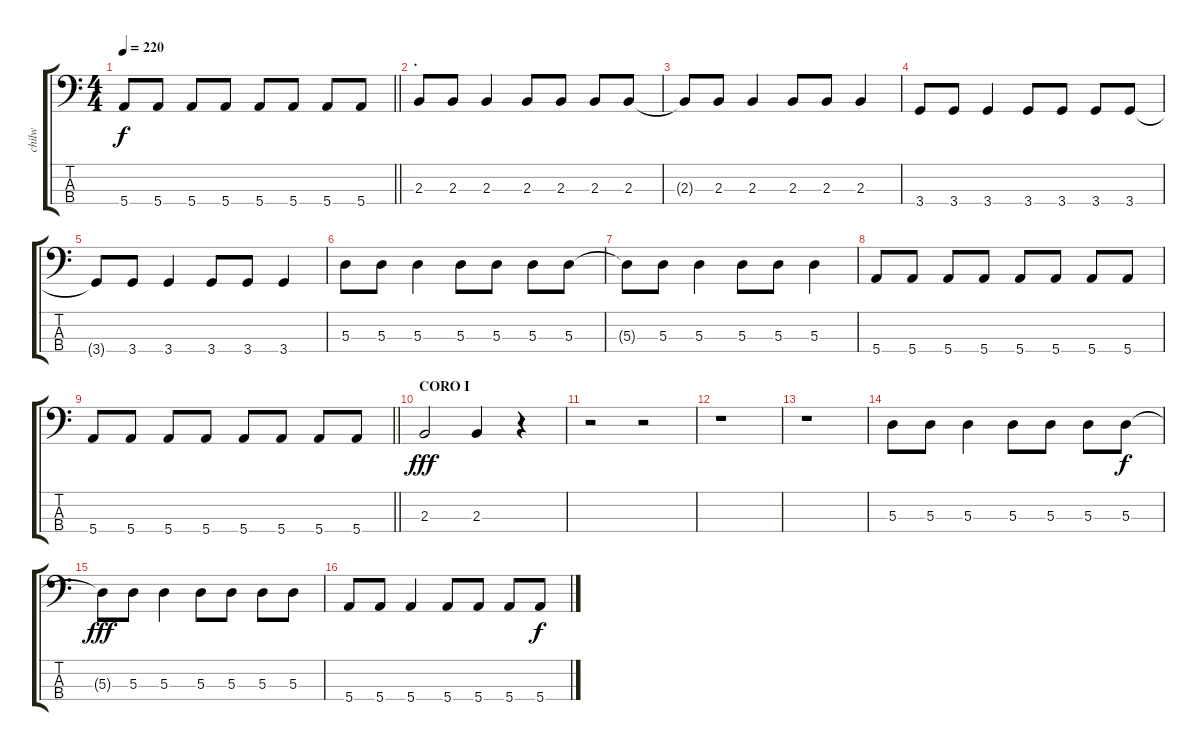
\track ("chilw" "chilw") {instrument electricbasspick}
\staff {score tabs}
\tuning (G2 D2 A1 E1) {hide}
\ts (4 4)
\tempo 220
\clef f4
\barLineRight lightlight
\ks c
5.4.8{dy f} 5.4.8 5.4.8 5.4.8 5.4.8 5.4.8 5.4.8 5.4.8 |
\section ("" ".")
2.3.8 2.3.8 2.3.4 2.3.8 2.3.8 2.3.8 2.3.8 |
2.3{t}.8 2.3.8 2.3.4 2.3.8 2.3.8 2.3.4 |
3.4.8 3.4.8 3.4.4 3.4.8 3.4.8 3.4.8 3.4.8 |
3.4{t}.8 3.4.8 3.4.4 3.4.8 3.4.8 3.4.4 |
5.3.8 5.3.8 5.3.4 5.3.8 5.3.8 5.3.8 5.3.8 |
5.3{t}.8 5.3.8 5.3.4 5.3.8 5.3.8 5.3.4 |
5.4.8 5.4.8 5.4.8 5.4.8 5.4.8 5.4.8 5.4.8 5.4.8 |
\barLineRight lightlight
5.4.8 5.4.8 5.4.8 5.4.8 5.4.8 5.4.8 5.4.8 5.4.8 |
\section ("" "CORO I")
2.3.2{dy fff} 2.3.4 r.4 |
r.2 r.2 |
r.1 |
r.1 |
5.3.8 5.3.8 5.3.4 5.3.8 5.3.8 5.3.8 5.3.8{dy f} |
5.3{t}.8{dy fff} 5.3.8 5.3.4 5.3.8 5.3.8 5.3.8 5.3.8 |
5.4.8 5.4.8 5.4.4 5.4.8 5.4.8 5.4.8 5.4.8{dy f}
